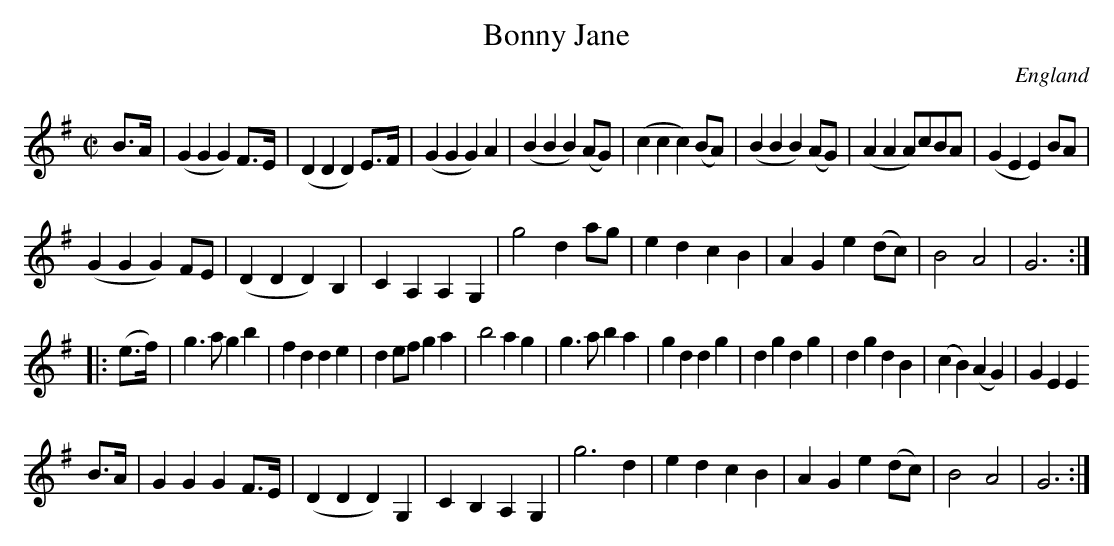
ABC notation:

X:1
T:Bonny Jane
L:1/8
M:C|
O:England
K:G
B>A | \
(G2G2 G2)F>E | (D2D2 D2)E>F  | (G2G2 G2)A2  | (B2B2 B2)(AG)| \
(c2c2 c2)(BA)| (B2B2 B2)(AG) | (A2A2 A)cBA  | (G2E2 E2)BA  |
(G2G2 G2)FE  | (D2D2 D2)B,2  | C2A,2 A,2G,2 | g4 d2ag  | \
e2d2 c2B2 | A2G2 e2(dc) | B4A4 | G6 ::
(e>f)| \
g3a g2b2 | f2d2 d2e2 | d2ef g2a2 | b4 a2g2   |  \
g3a b2a2 | g2d2 d2g2 | d2g2 d2g2 | d2g2 d2B2 | (c2B2) (A2G2) | G2E2 E2
B>A | \
G2G2 G2F>E | (D2D2 D2)G,2 | \
C2B,2 A,2G,2 | g6 d2 | e2d2 c2B2 | A2G2 e2(dc) | B4A4 | G6 :|
